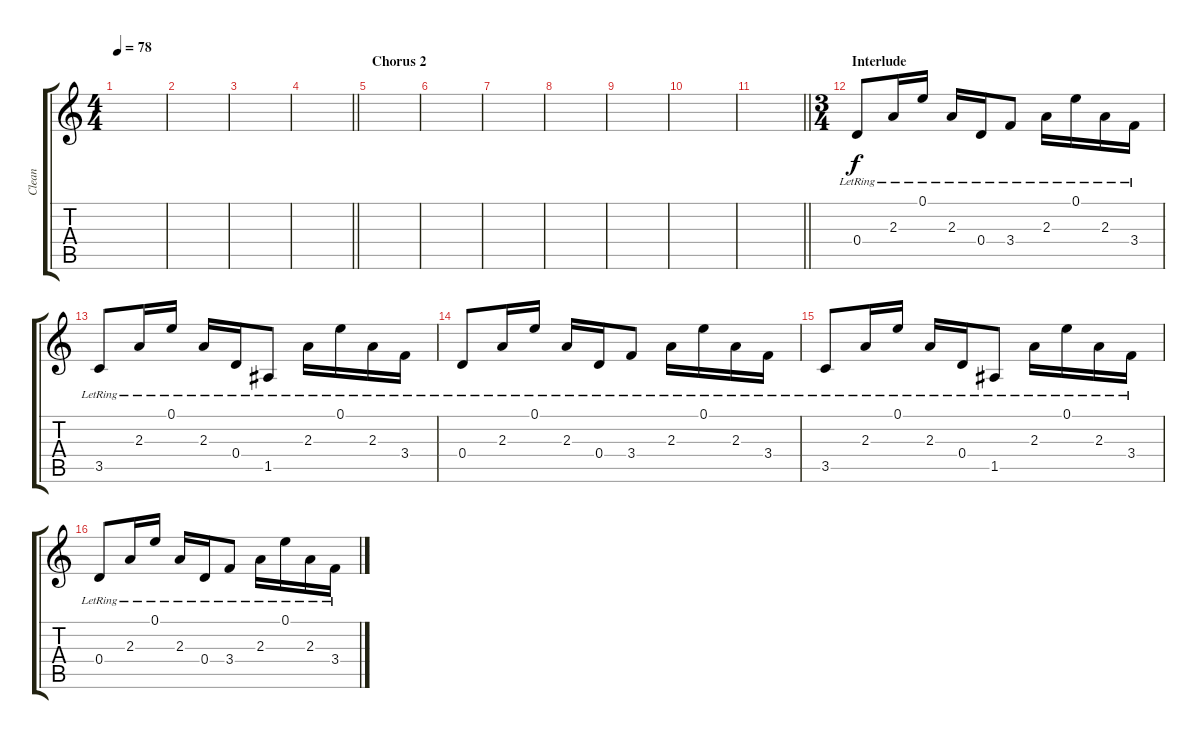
\track ("Clean" "Clean") {instrument electricguitarclean}
\staff {score tabs}
\tuning (E4 B3 G3 D3 A2 D2) {hide}
\ts (4 4)
\tempo 78
\clef g2
\ks c
|
|
|
\barLineRight lightlight
|
\section ("" "Chorus 2")
|
|
|
|
|
|
\barLineRight lightlight
|
\ts (3 4)
\section ("" "Interlude")
0.4{lr}.8 2.3{lr}.16 0.1{lr}.16 2.3{lr}.16 0.4{lr}.16 3.4{lr}.8 2.3{lr}.16 0.1{lr}.16 2.3{lr}.16 3.4{lr}.16 |
3.5{lr}.8 2.3{lr}.16 0.1{lr}.16 2.3{lr}.16 0.4{lr}.16 1.5{lr}.8 2.3{lr}.16 0.1{lr}.16 2.3{lr}.16 3.4{lr}.16 |
0.4{lr}.8 2.3{lr}.16 0.1{lr}.16 2.3{lr}.16 0.4{lr}.16 3.4{lr}.8 2.3{lr}.16 0.1{lr}.16 2.3{lr}.16 3.4{lr}.16 |
3.5{lr}.8 2.3{lr}.16 0.1{lr}.16 2.3{lr}.16 0.4{lr}.16 1.5{lr}.8 2.3{lr}.16 0.1{lr}.16 2.3{lr}.16 3.4{lr}.16 |
0.4{lr}.8 2.3{lr}.16 0.1{lr}.16 2.3{lr}.16 0.4{lr}.16 3.4{lr}.8 2.3{lr}.16 0.1{lr}.16 2.3{lr}.16 3.4{lr}.16
